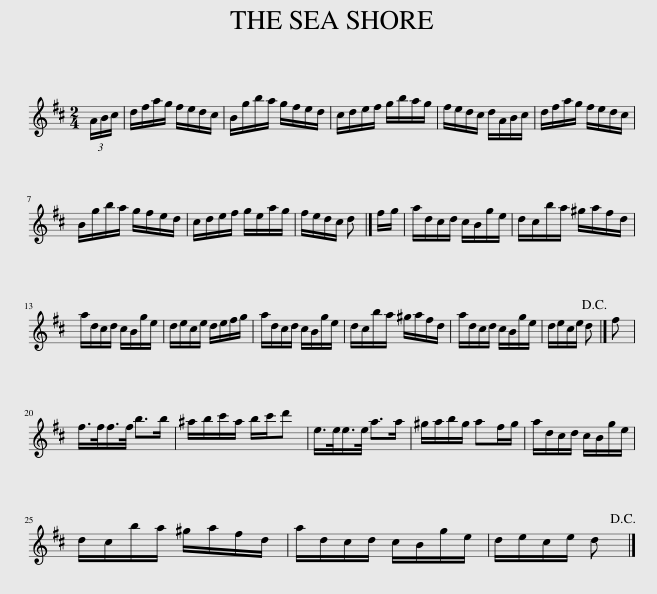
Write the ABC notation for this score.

X:1
L:1/8
M:2/4
I:linebreak $
K:D
V:1 treble
V:1
 (3A/B/c/ | d/f/a/g/ f/e/d/c/ | B/g/b/a/ g/f/e/d/ | c/d/e/f/ g/b/a/g/ | f/e/d/c/ d/A/B/c/ | %5
 d/f/a/g/ f/e/d/c/ |$ B/g/b/a/ g/f/e/d/ | c/d/e/f/ g/e/a/g/ | f/e/d/c/ d |] f/g/ | %10
 a/d/c/d/ c/B/g/e/ | d/c/b/a/ ^g/a/f/d/ |$ a/d/c/d/ c/B/g/e/ | d/e/c/e/ d/e/f/g/ | a/d/c/d/ c/B/g/e/ | %15
 d/c/b/a/ ^g/a/f/d/ | a/d/c/d/ c/B/g/e/ | d/e/c/e/ d!D.C.! |] f |$ f/>f/f/>f/ b>b | %20
 ^a/b/c'/a/ b/c'/d' | e/>e/e/>e/ a>a | ^g/a/b/g/ af/g/ | a/d/c/d/ c/B/g/e/ |$ d/c/b/a/ ^g/a/f/d/ | %25
 a/d/c/d/ c/B/g/e/ | d/e/c/e/ d!D.C.! |] %27
